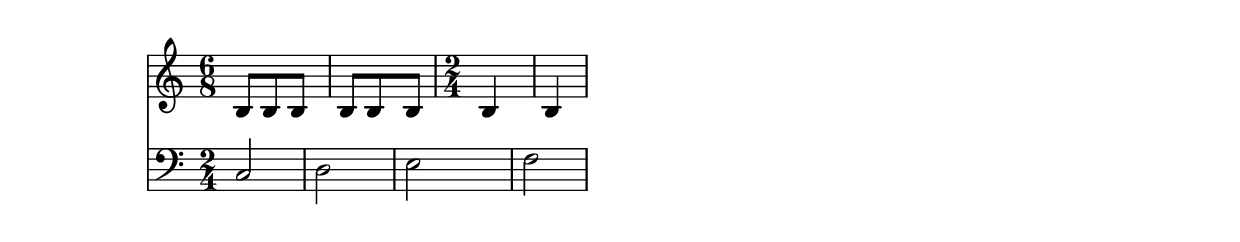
%% Do not edit this file; it is auto-generated from input/new
%% This file is in the public domain.
\version "2.11.50"
\header {
  lsrtags = "rhythms,contexts-and-engravers"
  texidoc = "The @code{measureLength} property, together with
@code{measurePosition}, determines when a bar line is needed.  However,
when using @code{\\scaleDurations}, the scaling of durations makes it
difficult to change time signatures.  In this case, @code{measureLength}
should be set manually, using the @code{ly:make-moment} callback.  The
second argument must be the same as the second argument of
@code{\\scaleDurations}."
  doctitle = "Changing time signatures inside a polymetric section using @code{\\scaleDurations}"
} % begin verbatim

\layout {
  \context {
    \Score
    \remove "Timing_translator"
    \remove "Default_bar_line_engraver"
  }
  \context {
    \Staff
    \consists "Timing_translator"
    \consists "Default_bar_line_engraver"
  }
}

<<
  \new Staff {
    \scaleDurations #'(8 . 5) {
      \time 6/8
      \set Timing.measureLength = #(ly:make-moment 3 5)
      b8 b b b b b
      \time 2/4
      \set Timing.measureLength = #(ly:make-moment 2 5)
      b4 b
    }
  }
  \new Staff {
    \clef bass
    \time 2/4
    c2 d e f
  }
>>
